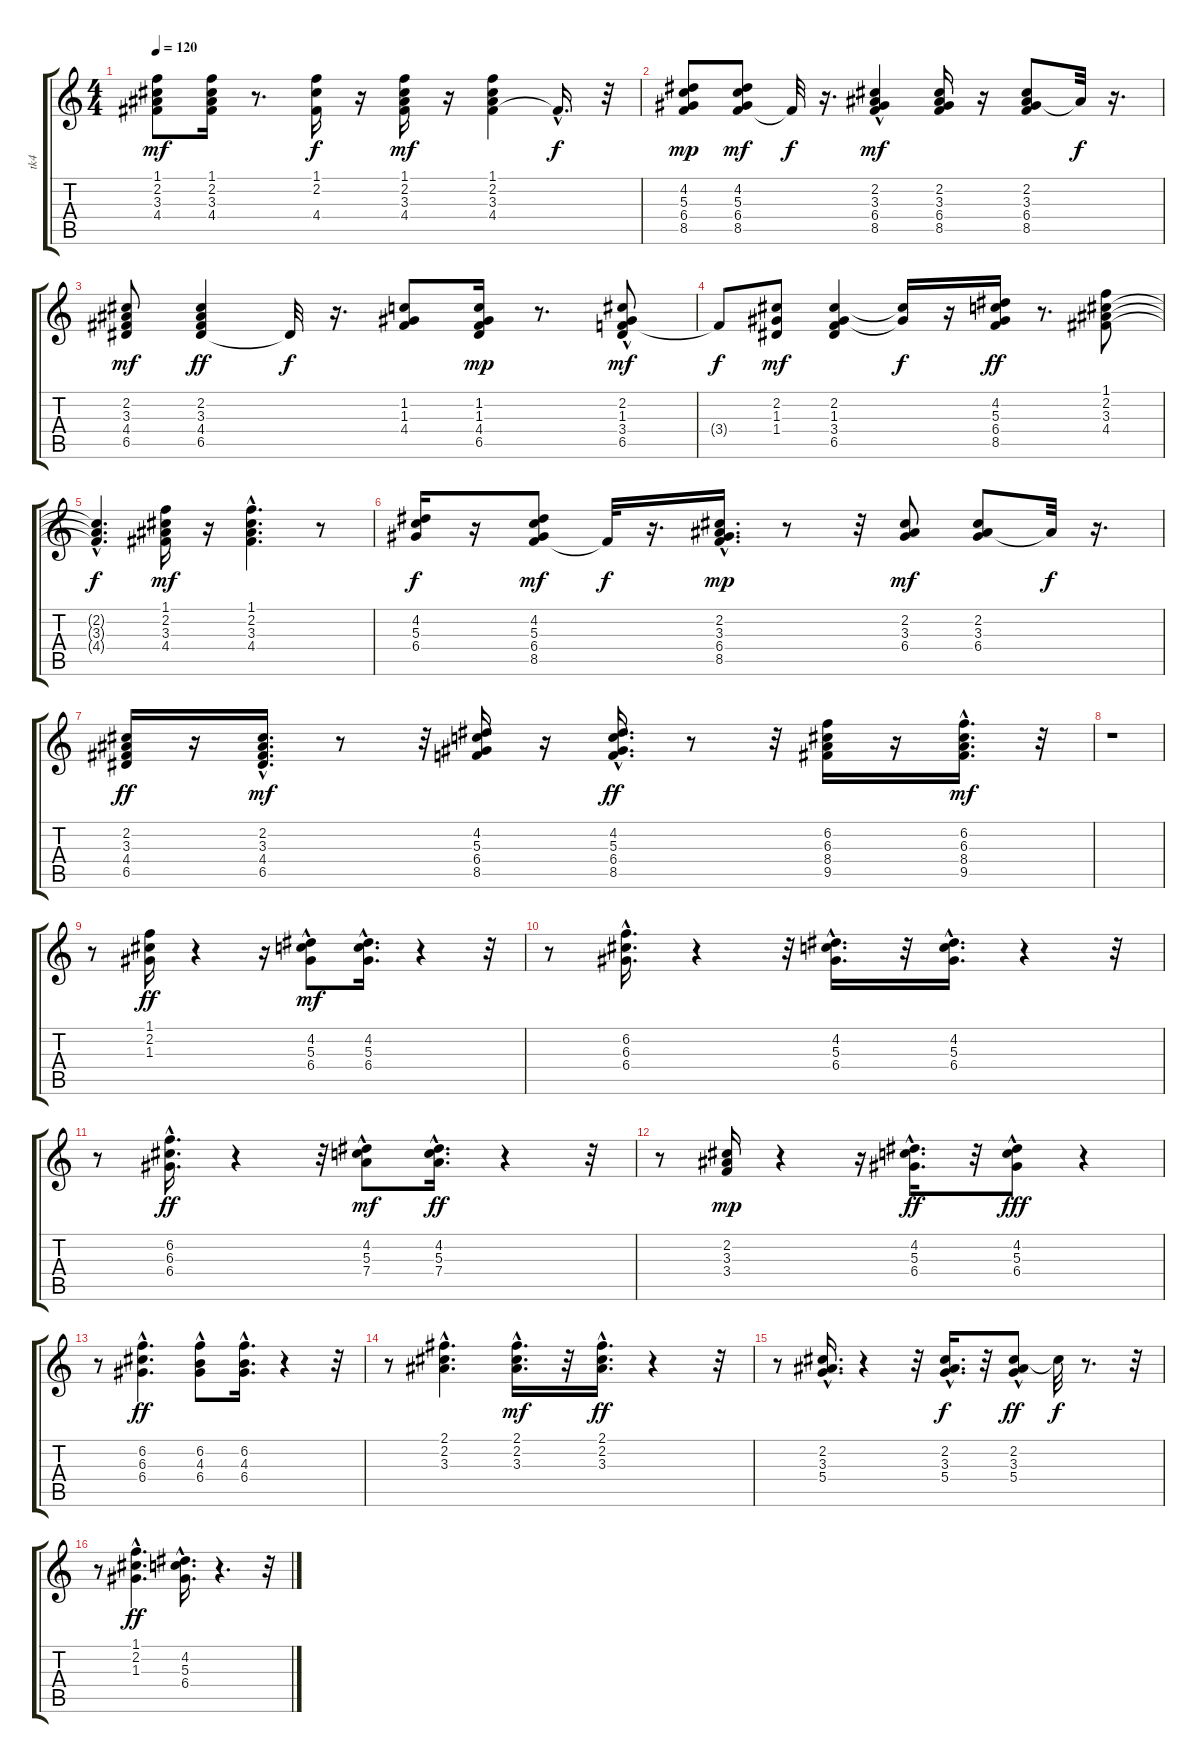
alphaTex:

\track ("tk4" "tk4") {instrument acousticguitarnylon}
\staff {score tabs}
\tuning (E4 B3 G3 D3 A2 E2) {hide}
\ts (4 4)
\tempo 120
\clef g2
\ks c
(1.1 2.2 3.3 4.4).8{dy mf} (1.1 2.2 3.3 4.4).16 r.8{d} (1.1 2.2 4.4).16{dy f} r.16 (1.1 2.2 3.3 4.4).16{dy mf} r.16 (1.1 2.2 3.3 4.4).4 4.4{hac t}.16{d dy f} r.32 |
(4.2 5.3 6.4 8.5).8{dy mp} (4.2 5.3 6.4 8.5).8{dy mf} 8.5{t}.32{dy f} r.16{d} (2.2{hac} 3.3 6.4{hac} 8.5).4{dy mf} (2.2 3.3 6.4 8.5).16 r.16 (2.2 3.3 6.4 8.5).8 3.3{t}.32{dy f} r.16{d} |
(2.2 3.3 4.4 6.5).8{dy mf} (2.2 3.3 4.4 6.5).4{dy ff} 6.5{t}.32{dy f} r.16{d} (1.2 1.3 4.4).8 (1.2 1.3 4.4 6.5).16{dy mp} r.8{d} (2.2 1.3{hac} 3.4 6.5{hac}).8{dy mf} |
3.4{t}.8{dy f} (2.2 1.3 1.4).8{dy mf} (2.2 1.3 3.4 6.5).4 (2.2{t} 1.3{t}).16{dy f} r.16 (4.2 5.3 6.4 8.5).16{dy ff} r.8{d} (1.1 2.2 3.3 4.4).8 |
(2.2{t} 3.3{hac t} 4.4{hac t}).4{d dy f} (1.1 2.2 3.3 4.4).16{dy mf} r.16 (1.1 2.2{hac} 3.3 4.4{hac}).4{d} r.8 |
(4.2 5.3 6.4).16{dy f} r.16 (4.2 5.3 6.4 8.5).8{dy mf} 8.5{t}.32{dy f} r.16{d} (2.2{hac} 3.3{hac} 6.4{hac} 8.5).16{d dy mp} r.8 r.32 (2.2 3.3 6.4).8{dy mf} (2.2 3.3 6.4).8 3.3{t}.32{dy f} r.16{d} |
(2.2 3.3 4.4 6.5).16{dy ff} r.16 (2.2 3.3 4.4 6.5{hac}).16{d dy mf} r.8 r.32 (4.2 5.3 6.4 8.5).16 r.16 (4.2{hac} 5.3 6.4 8.5).16{d dy ff} r.8 r.32 (6.2 6.3 8.4 9.5).16 r.16 (6.2{hac} 6.3{hac} 8.4{hac} 9.5{hac}).16{d dy mf} r.32 |
r.1 |
r.8 (1.1 2.2 1.3).16{dy ff} r.4 r.16 (4.2 5.3{hac} 6.4{hac}).8{dy mf} (4.2{hac} 5.3{hac} 6.4{hac}).16{d} r.4 r.32 |
r.8 (6.2{hac} 6.3{hac} 6.4{hac}).16{d} r.4 r.32 (4.2{hac} 5.3 6.4{hac}).16{d} r.32 (4.2{hac} 5.3{hac} 6.4{hac}).16{d} r.4 r.32 |
r.8 (6.2{hac} 6.3{hac} 6.4{hac}).16{d dy ff} r.4 r.32 (4.2 5.3{hac} 7.4{hac}).8{dy mf} (4.2{hac} 5.3{hac} 7.4{hac}).16{d dy ff} r.4 r.32 |
r.8 (2.2 3.3 3.4).16{dy mp} r.4 r.16 (4.2{hac} 5.3 6.4).16{d dy ff} r.32 (4.2 5.3{hac} 6.4).8{dy fff} r.4 |
r.8 (6.2 6.3{hac} 6.4{hac}).4{d dy ff} (6.2 4.3{hac} 6.4{hac}).8 (6.2{hac} 4.3{hac} 6.4{hac}).16{d} r.4 r.32 |
r.8 (2.1{hac} 2.2 3.3{hac}).4{d} (2.1 2.2 3.3{hac}).16{d dy mf} r.32 (2.1{hac} 2.2 3.3{hac}).16{d dy ff} r.4 r.32 |
r.8 (2.2{hac} 3.3{hac} 5.4{hac}).16{d} r.4 r.32 (2.2 3.3{hac} 5.4).16{d dy f} r.32 (2.2 3.3{hac} 5.4{hac}).8{dy ff} 2.2{t}.32{dy f} r.8{d} r.32 |
r.8 (1.1{hac} 2.2 1.3{hac}).4{d dy ff} (4.2{hac} 5.3 6.4).16{d} r.4{d} r.32
